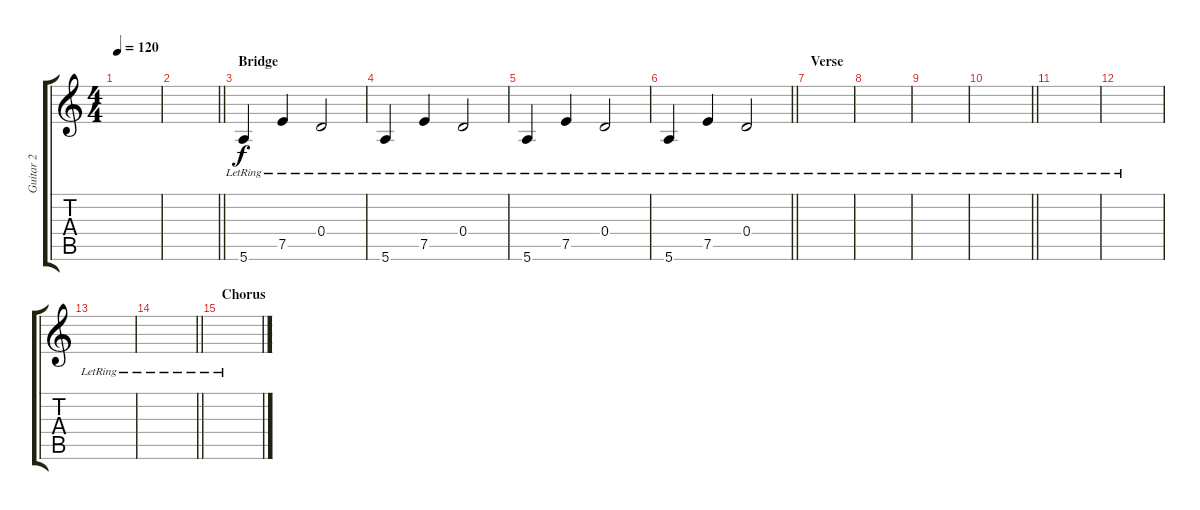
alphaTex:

\track ("Guitar 2" "Guitar 2") {instrument acousticguitarsteel}
\staff {score tabs}
\tuning (E4 B3 G3 D3 A2 E2) {hide}
\ts (4 4)
\tempo 120
\clef g2
\ks c
|
\barLineRight lightlight
|
\section ("" "Bridge")
5.6{lr}.4 7.5{lr}.4 0.4{lr}.2 |
5.6{lr}.4 7.5{lr}.4 0.4{lr}.2 |
5.6{lr}.4 7.5{lr}.4 0.4{lr}.2 |
\barLineRight lightlight
5.6{lr}.4 7.5{lr}.4 0.4{lr}.2 |
\section ("" "Verse")
|
|
|
\barLineRight lightlight
|
|
|
|
\barLineRight lightlight
|
\section ("" "Chorus")
